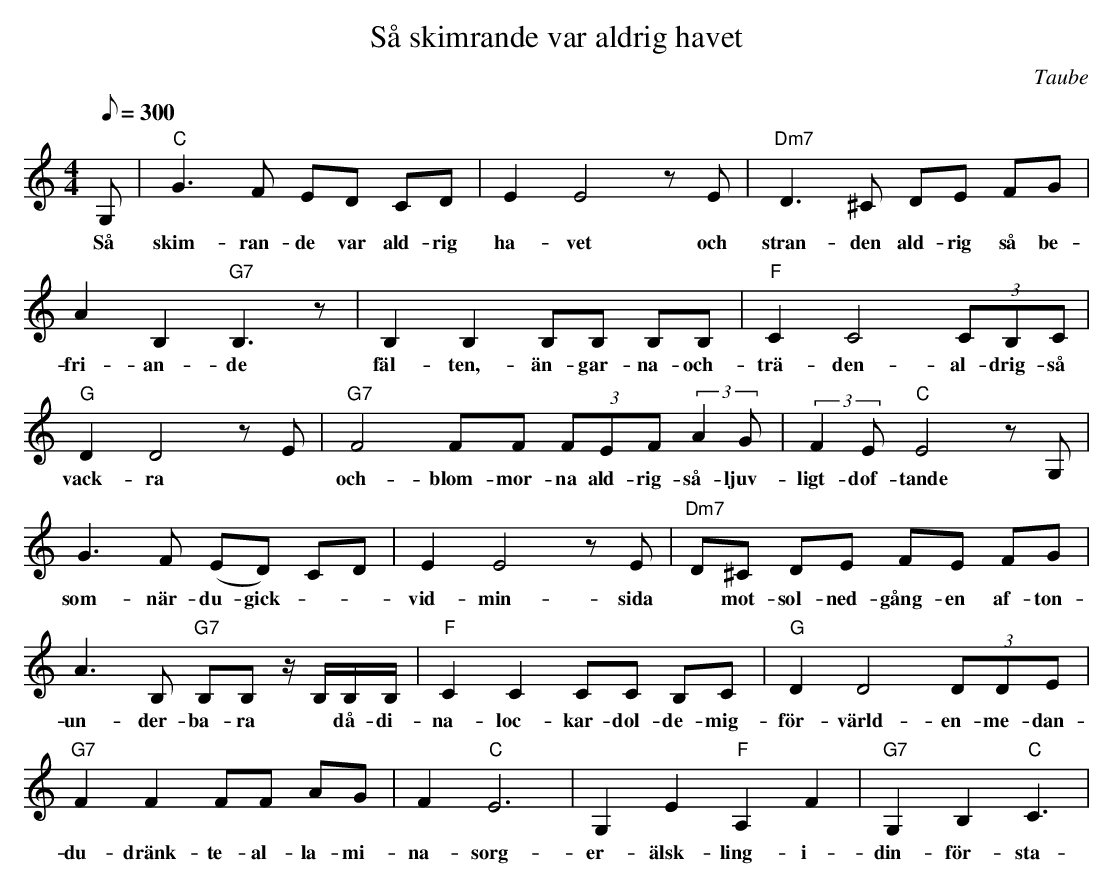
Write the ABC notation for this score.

X:1
T:Så skimrande var aldrig havet
C:Taube
M:4/4
L:1/8
Q:300
K:C
   G,|"C" G3 F ED CD|E2 E4 z E|"Dm7" D3 ^C DE FG|A2 B,2 "G7" B,3 z|B,2 B,2 B,B, B,B,|"F" C2 C4 (3 CB,C|
w: Så skim-ran-de var ald-rig ha-vet och stran-den ald-rig så be-fri-an-de fäl-ten,-än-gar-na-och-trä-den-al-drig-så
"G" D2 D4 z E|"G7" F4 FF (3FEF (3:1:2 A2 G|(3:1:2 F2E "C" E4 z G,|G3 F (ED) CD|E2 E4 z E|"Dm7" D^C DE FE FG|
w:  vack-ra*och-blom-mor-na ald-rig-så-ljuv-ligt-dof-tande*som-när-du-gick*-vid-min-sida*mot-sol-ned-gång-en af-ton-en-den-
A3 B, "G7" B,B, z/2 B,/2B,/2B,/2|"F" C2 C2 CC B,C|"G" D2 D4 (3 DDE|"G7" F2 F2 FF AG|F2 "C" E6|G,2 E2 "F" A,2 F2|"G7" G,2 B,2 "C" C3|
w:un-der-ba-ra*då-di-na-loc-kar-dol-de-mig-för-värld-en-me-dan-du-dränk-te-al-la-mi-na-sorg-er-älsk-ling-i-din-för-sta-kyss
